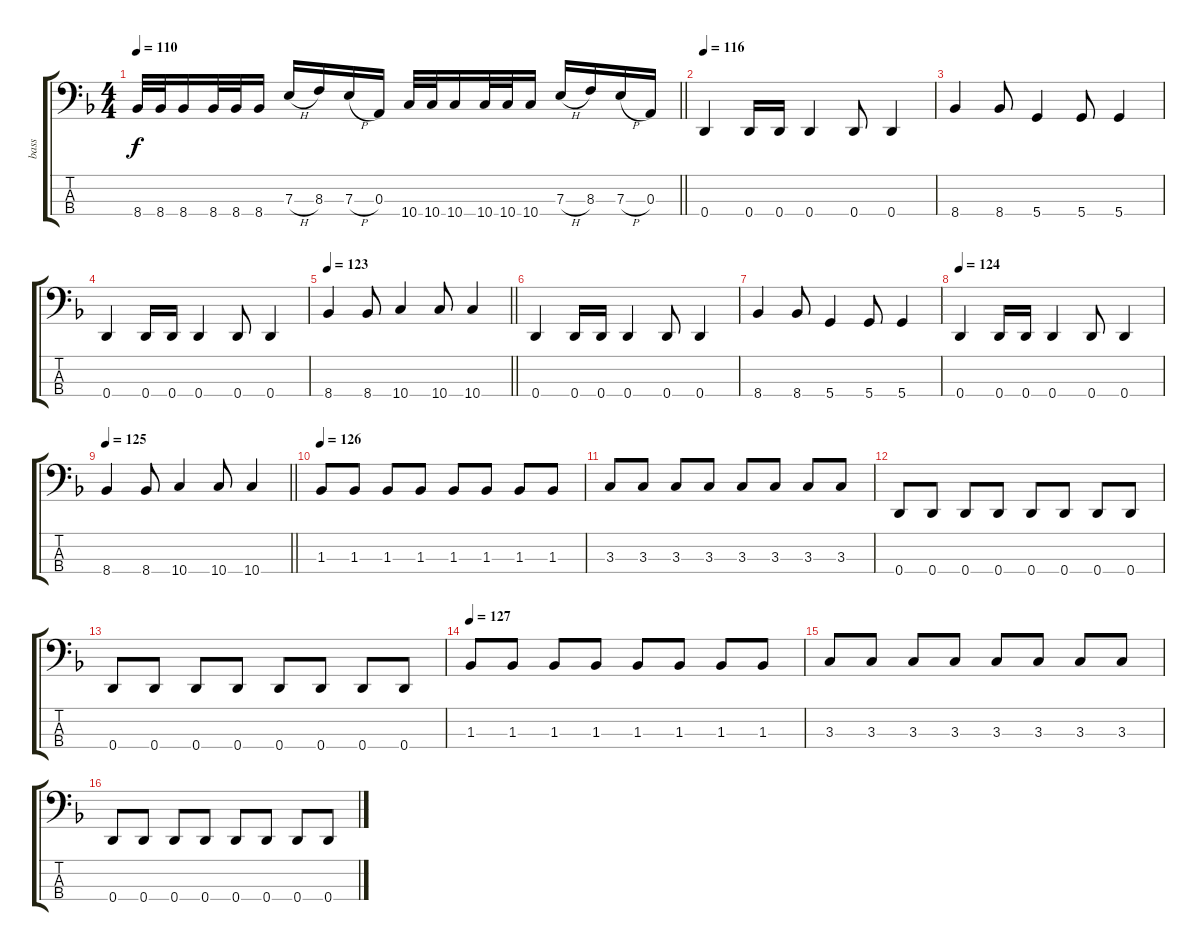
\track ("bass" "bass") {instrument electricbasspick}
\staff {score tabs}
\tuning (G2 D2 A1 D1) {hide}
\ts (4 4)
\tempo 110
\clef f4
\barLineRight lightlight
\ks f
8.4.32{dy f} 8.4.32 8.4.16 8.4.32 8.4.32 8.4.16 7.3{h}.16 8.3.16 7.3{h}.16 0.3.16 10.4.32 10.4.32 10.4.16 10.4.32 10.4.32 10.4.16 7.3{h}.16 8.3.16 7.3{h}.16 0.3.16 |
\section ("" "")
\tempo 116
0.4.4 0.4.16 0.4.16 0.4.4 0.4.8 0.4.4 |
8.4.4 8.4.8 5.4.4 5.4.8 5.4.4 |
0.4.4 0.4.16 0.4.16 0.4.4 0.4.8 0.4.4 |
\tempo 123
\barLineRight lightlight
8.4.4 8.4.8 10.4.4 10.4.8 10.4.4 |
0.4.4 0.4.16 0.4.16 0.4.4 0.4.8 0.4.4 |
8.4.4 8.4.8 5.4.4 5.4.8 5.4.4 |
\tempo 124
0.4.4 0.4.16 0.4.16 0.4.4 0.4.8 0.4.4 |
\tempo 125
\barLineRight lightlight
8.4.4 8.4.8 10.4.4 10.4.8 10.4.4 |
\section ("" "")
\tempo 126
1.3.8 1.3.8 1.3.8 1.3.8 1.3.8 1.3.8 1.3.8 1.3.8 |
3.3.8 3.3.8 3.3.8 3.3.8 3.3.8 3.3.8 3.3.8 3.3.8 |
0.4.8 0.4.8 0.4.8 0.4.8 0.4.8 0.4.8 0.4.8 0.4.8 |
0.4.8 0.4.8 0.4.8 0.4.8 0.4.8 0.4.8 0.4.8 0.4.8 |
\tempo 127
1.3.8 1.3.8 1.3.8 1.3.8 1.3.8 1.3.8 1.3.8 1.3.8 |
3.3.8 3.3.8 3.3.8 3.3.8 3.3.8 3.3.8 3.3.8 3.3.8 |
0.4.8 0.4.8 0.4.8 0.4.8 0.4.8 0.4.8 0.4.8 0.4.8
